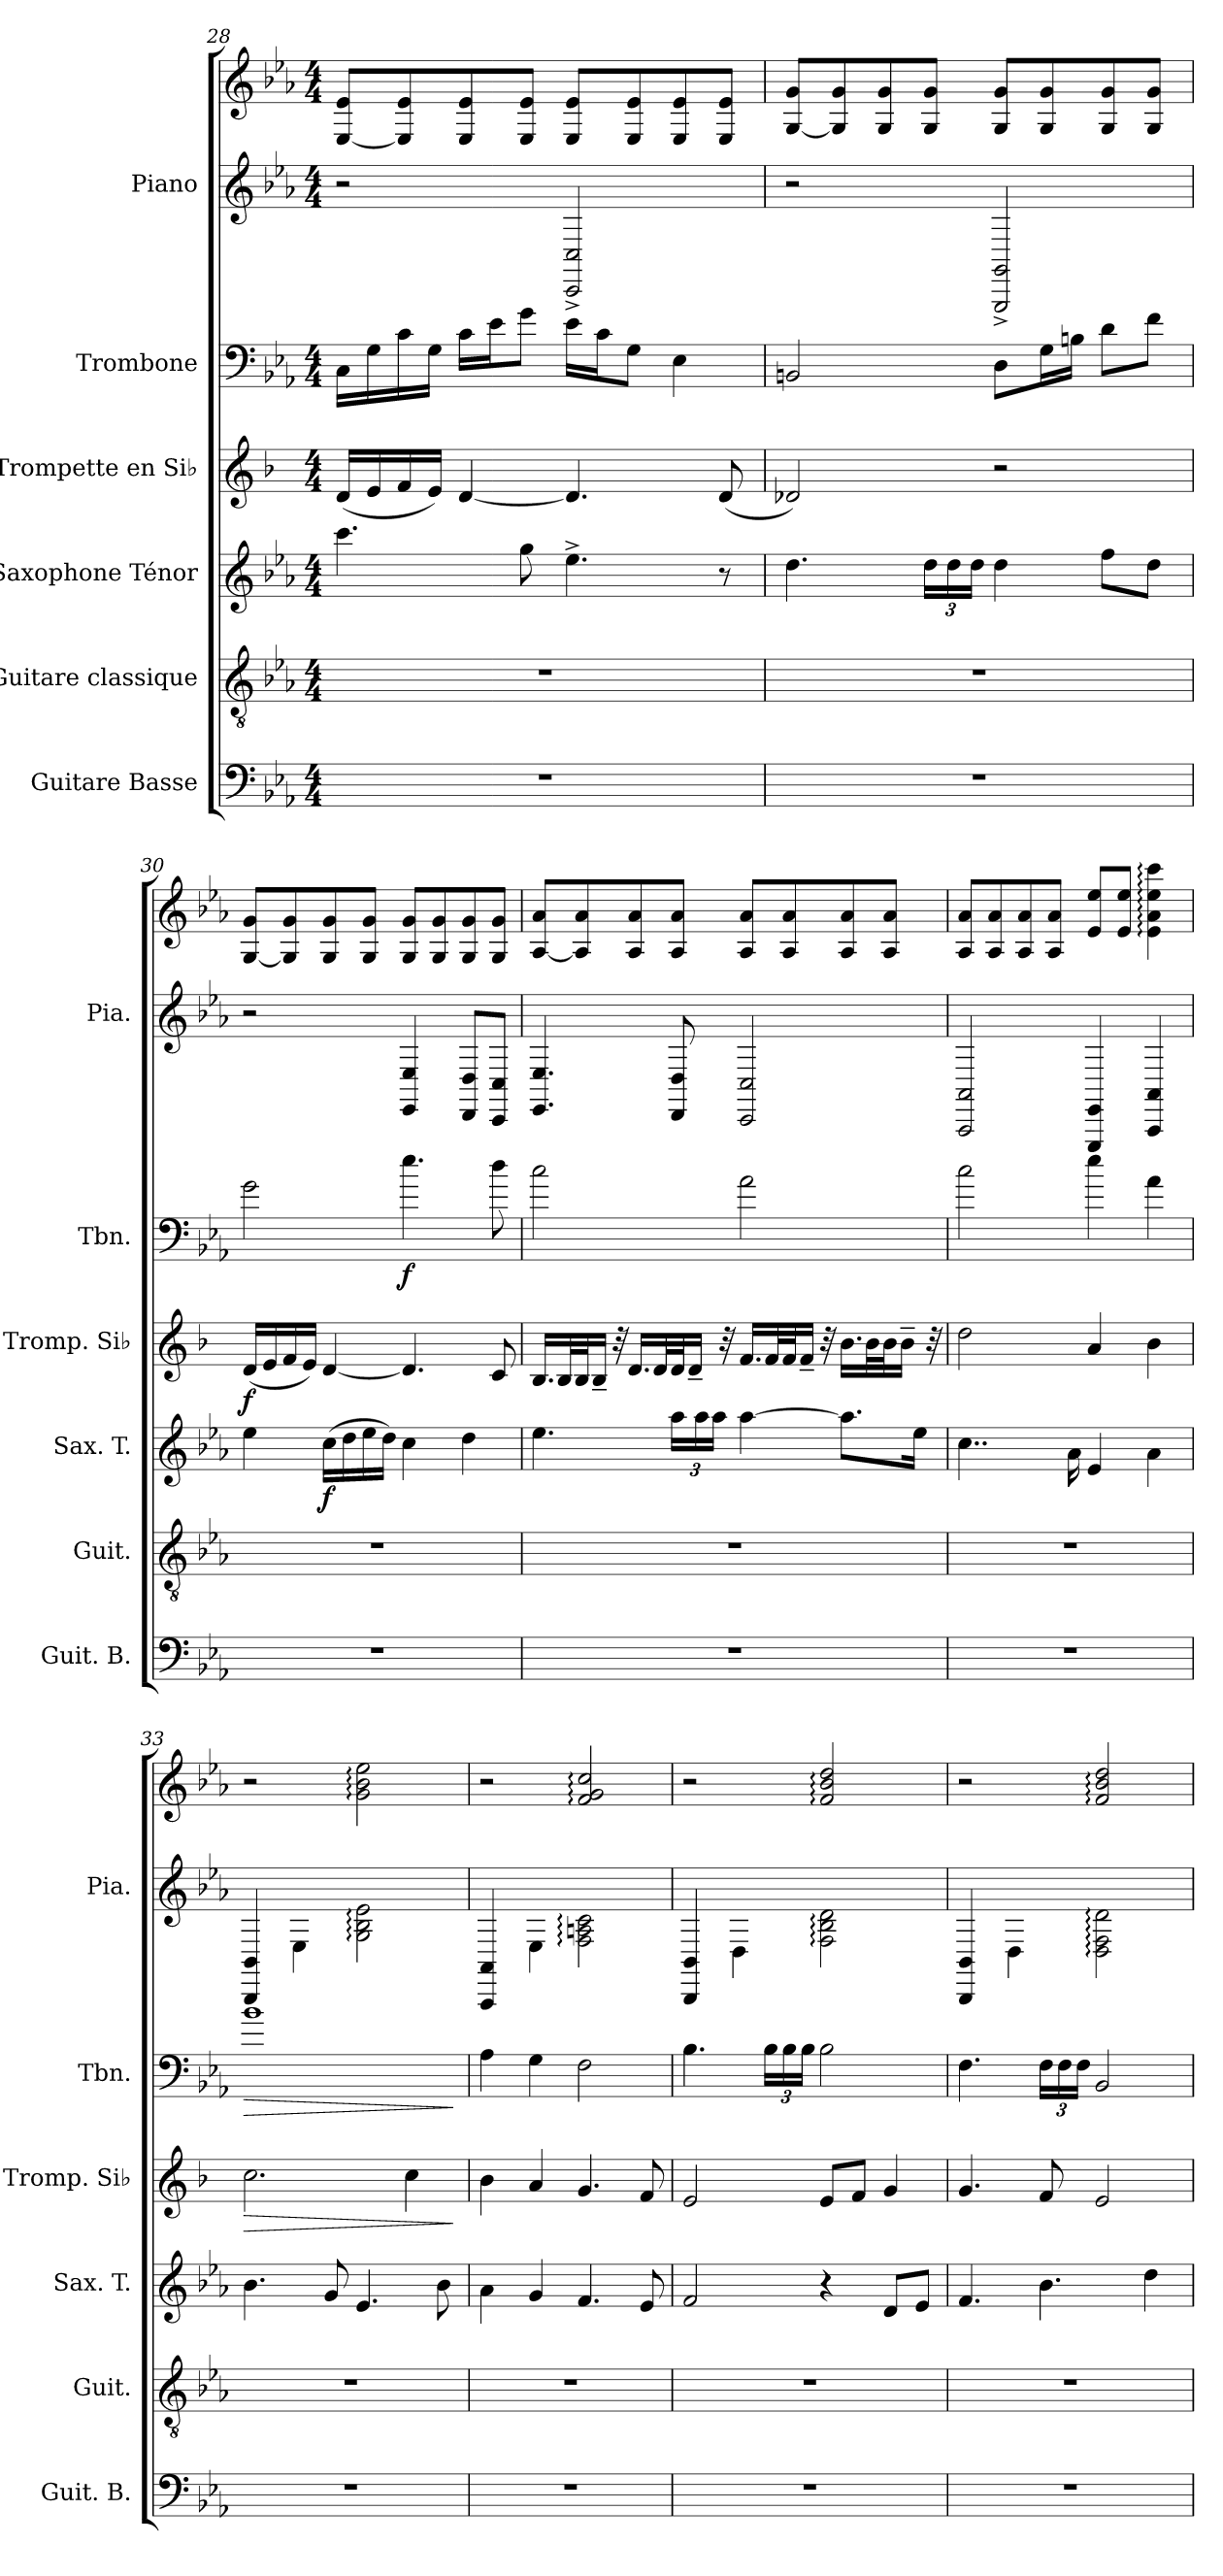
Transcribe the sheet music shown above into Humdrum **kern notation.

**kern	**kern	**kern	**dynam	**kern	**dynam	**kern	**dynam	**kern	**kern
*part6	*part5	*part4	*part4	*part3	*part3	*part2	*part2	*part1	*part1
*staff7	*staff6	*staff5	*staff5	*staff4	*staff4	*staff3	*staff3	*staff2	*staff1
*I"Guitare Basse	*I"Guitare classique	*I"Saxophone Ténor	*	*I"Trompette en Si♭	*	*I"Trombone	*	*I"Piano	*
*I'Guit. B.	*I'Guit.	*I'Sax. T.	*	*I'Tromp. Si♭	*	*I'Tbn.	*	*I'Pia.	*
*clefF4	*clefGv2	*clefG2	*	*clefG2	*	*clefF4	*	*clefG2	*clefG2
*ITrd7c12	*	*ITrd8c14	*	*ITrd1c2	*	*	*	*	*
*k[b-e-a-]	*k[b-e-a-]	*k[b-e-a-]	*	*k[b-e-a-]	*	*k[b-e-a-]	*	*k[b-e-a-]	*k[b-e-a-]
*M4/4	*M4/4	*M4/4	*	*M4/4	*	*M4/4	*	*M4/4	*M4/4
=28	=28	=28	=28	=28	=28	=28	=28	=28	=28
1r	1r	4.cc\	.	(<16c/LL	.	16C\LL	.	2r	[8E-/ 8e-/L
.	.	.	.	16d/	.	16G\	.	.	.
.	.	.	.	16e-/	.	16c\	.	.	8E-/] 8e-/
.	.	.	.	16d/JJ)	.	16G\JJ	.	.	.
.	.	.	.	[4c/	.	16c\LL	.	.	8E-/ 8e-/
.	.	.	.	.	.	16e-\J	.	.	.
.	.	8g\	.	.	.	8g\J	.	.	8E-/ 8e-/J
.	.	4.e-^\	.	4.c/]	.	16e-\LL	.	2CC/^ 2C/^	8E-/ 8e-/L
.	.	.	.	.	.	16c\J	.	.	.
.	.	.	.	.	.	8G\J	.	.	8E-/ 8e-/
.	.	.	.	.	.	4E-\	.	.	8E-/ 8e-/
.	.	8r	.	(<8c/	.	.	.	.	8E-/ 8e-/J
=29	=29	=29	=29	=29	=29	=29	=29	=29	=29
1r	1r	4.d\	.	2c-X/)	.	2BBn/	.	2r	[8G/ 8g/L
.	.	.	.	.	.	.	.	.	8G/] 8g/
.	.	.	.	.	.	.	.	.	8G/ 8g/
*	*	*Xbrackettup	*	*	*	*	*	*	*
.	.	24d\LL	.	.	.	.	.	.	8G/ 8g/J
.	.	24d\	.	.	.	.	.	.	.
.	.	24d\JJ	.	.	.	.	.	.	.
.	.	4d\	.	2r	.	8D\L	.	2GGG/^ 2GG/^	8G/ 8g/L
.	.	.	.	.	.	16G\L	.	.	8G/ 8g/
.	.	.	.	.	.	16Bn\JJ	.	.	.
.	.	8f\L	.	.	.	8d\L	.	.	8G/ 8g/
.	.	8d\J	.	.	.	8f\J	.	.	8G/ 8g/J
!!LO:PB:g=z
=30	=30	=30	=30	=30	=30	=30	=30	=30	=30
!	!	!	!	!	!LO:DY:b	!	!	!	!
1r	1r	4e-\	.	(<16c/LL	f	2g\	.	2r	[8G/ 8g/L
.	.	.	.	16d/	.	.	.	.	.
.	.	.	.	16e-/	.	.	.	.	8G/] 8g/
.	.	.	.	16d/JJ)	.	.	.	.	.
!	!	!	!LO:DY:b	!	!	!	!	!	!
.	.	(>16c\LL	f	[4c/	.	.	.	.	8G/ 8g/
.	.	16d\	.	.	.	.	.	.	.
.	.	16e-\	.	.	.	.	.	.	8G/ 8g/J
.	.	16d\JJ)	.	.	.	.	.	.	.
!	!	!	!	!	!	!	!LO:DY:b	!	!
.	.	4c\	.	4.c/]	.	4.ee-\	f	4EE-/ 4E-/	8G/ 8g/L
.	.	.	.	.	.	.	.	.	8G/ 8g/
.	.	4d\	.	.	.	.	.	8DD/ 8D/L	8G/ 8g/
.	.	.	.	8B-/	.	8dd\	.	8CC/ 8C/J	8G/ 8g/J
=31	=31	=31	=31	=31	=31	=31	=31	=31	=31
1r	1r	4.e-\	.	16.A-/LL	.	2cc\	.	4.EE-/ 4.E-/	[8A-/ 8a-/L
.	.	.	.	32A-/L	.	.	.	.	.
.	.	.	.	32A-/J	.	.	.	.	8A-/] 8a-/
.	.	.	.	16A-~/JJ	.	.	.	.	.
.	.	.	.	32r	.	.	.	.	.
.	.	.	.	16.c/LL	.	.	.	.	8A-/ 8a-/
.	.	.	.	32c/L	.	.	.	.	.
.	.	24a-\LL	.	32c/J	.	.	.	8DD/ 8D/	8A-/ 8a-/J
.	.	.	.	16c~/JJ	.	.	.	.	.
.	.	24a-\	.	.	.	.	.	.	.
.	.	24a-\JJ	.	.	.	.	.	.	.
.	.	.	.	32r	.	.	.	.	.
.	.	[4a-\	.	16.e-/LL	.	2a-\	.	2CC/ 2C/	8A-/ 8a-/L
.	.	.	.	32e-/L	.	.	.	.	.
.	.	.	.	32e-/J	.	.	.	.	8A-/ 8a-/
.	.	.	.	16e-~/JJ	.	.	.	.	.
.	.	.	.	32r	.	.	.	.	.
.	.	8.a-\L]	.	16.a-\LL	.	.	.	.	8A-/ 8a-/
.	.	.	.	32a-\L	.	.	.	.	.
.	.	.	.	32a-\J	.	.	.	.	8A-/ 8a-/J
.	.	.	.	16a-~\JJ	.	.	.	.	.
.	.	16e-\Jk	.	.	.	.	.	.	.
.	.	.	.	32r	.	.	.	.	.
=32	=32	=32	=32	=32	=32	=32	=32	=32	=32
1r	1r	4..c\	.	2cc\	.	2cc\	.	2AAA-/ 2AA-/	8A-/ 8a-/L
.	.	.	.	.	.	.	.	.	8A-/ 8a-/
.	.	.	.	.	.	.	.	.	8A-/ 8a-/
.	.	.	.	.	.	.	.	.	8A-/ 8a-/J
.	.	16A-\	.	.	.	.	.	.	.
.	.	4E-/	.	4g/	.	4ee-\	.	4EEE-/ 4EE-/	8e-/ 8ee-/L
.	.	.	.	.	.	.	.	.	8e-/ 8ee-/J
.	.	4A-\	.	4a-\	.	4a-\	.	4AAA-/ 4AA-/	4e-\: 4a-\: 4ee-\: 4ccc\:
!!LO:PB:g=z
=33	=33	=33	=33	=33	=33	=33	=33	=33	=33
!	!	!	!	!	!LO:HP:b	!	!LO:HP:b	!	!
1r	1r	4.B-\	.	2.b-\	>	1b-	>	4BBB-/ 4BB-/	2r
.	.	.	.	.	.	.	.	4E-\	.
.	.	8G/	.	.	.	.	.	.	.
.	.	4.E-/	.	.	.	.	.	2G\: 2B-\: 2e-\:	2g\: 2b-\: 2ee-\:
.	.	.	.	4b-\	.	.	.	.	.
.	.	8B-\	.	.	.	.	.	.	.
.	.	.	.	.	]	.	]	.	.
=34	=34	=34	=34	=34	=34	=34	=34	=34	=34
1r	1r	4A-\	.	4a-\	.	4A-\	.	4AAA-/ 4AA-/	2r
.	.	4G/	.	4g/	.	4G\	.	4E-\	.
.	.	4.F/	.	4.f/	.	2F\	.	2F\: 2An\: 2c\:	2f/: 2g/: 2cc/:
.	.	8E-/	.	8e-/	.	.	.	.	.
=35	=35	=35	=35	=35	=35	=35	=35	=35	=35
1r	1r	2F/	.	2d/	.	4.B-\	.	4BBB-/ 4BB-/	2r
.	.	.	.	.	.	.	.	4D\	.
*	*	*	*	*	*	*Xbrackettup	*	*	*
.	.	.	.	.	.	24B-\LL	.	.	.
.	.	.	.	.	.	24B-\	.	.	.
.	.	.	.	.	.	24B-\JJ	.	.	.
.	.	4r	.	8d/L	.	2B-\	.	2F\: 2B-\: 2d\:	2f/: 2b-/: 2dd/:
.	.	.	.	8e-/J	.	.	.	.	.
.	.	8D/L	.	4f/	.	.	.	.	.
.	.	8E-/J	.	.	.	.	.	.	.
=36	=36	=36	=36	=36	=36	=36	=36	=36	=36
1r	1r	4.F/	.	4.f/	.	4.F\	.	4BBB-/ 4BB-/	2r
.	.	.	.	.	.	.	.	4D\	.
.	.	4.B-\	.	8e-/	.	24F\LL	.	.	.
.	.	.	.	.	.	24F\	.	.	.
.	.	.	.	.	.	24F\JJ	.	.	.
.	.	.	.	2d/	.	2BB-/	.	2D\: 2F\: 2d\:	2f/: 2b-/: 2dd/:
.	.	4d\	.	.	.	.	.	.	.
=	=	=	=	=	=	=	=	=	=
*-	*-	*-	*-	*-	*-	*-	*-	*-	*-
